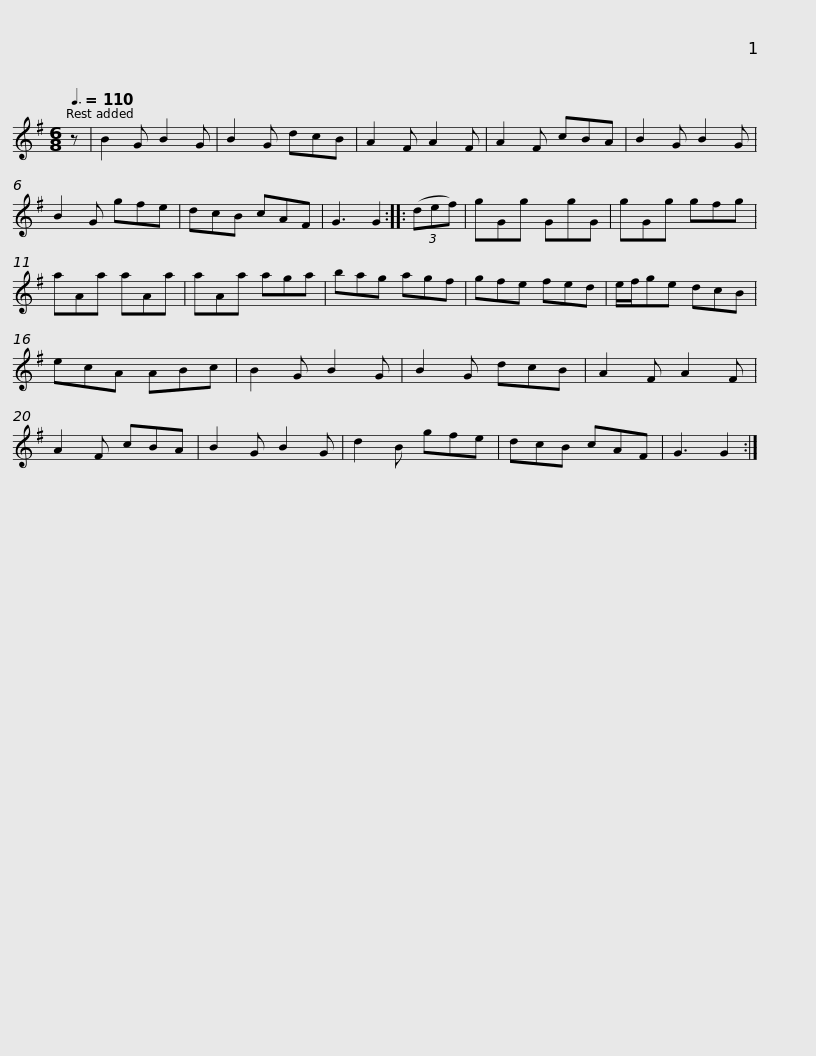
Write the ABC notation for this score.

X:1
L:1/8
Q:3/8=110
M:6/8
I:linebreak $
K:G
V:1 treble
V:1
 z | B2 G B2 G | B2 G dcB | A2 F A2 F | A2 F cBA | %5
 B2 G B2 G | B2 G gfe | dcB cAF | G3 G2 ::$ (3(def) | %10
 gGg GgG | gGg gfg | aAa aAa | aAa aga | bag agf | %15
 gfe fed |$ e/f/ge dcB | ecA ABc | B2 G B2 G | B2 G dcB | %20
 A2 F A2 F | A2 F cBA | B2 G B2 G | d2 B gfe |$ dcB cAF | %25
 G3 G2 :| %26
